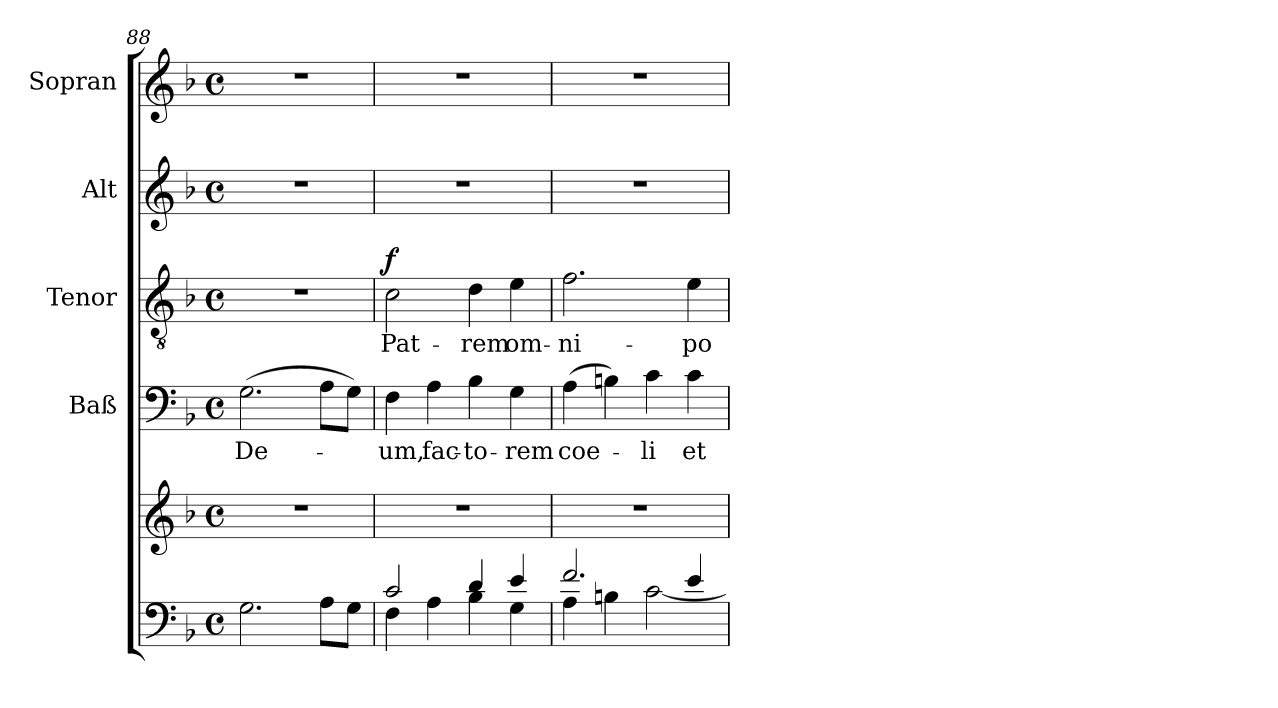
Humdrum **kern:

**kern	**kern	**kern	**text	**kern	**text	**dynam	**kern	**kern
*part5	*part5	*part4	*part4	*part3	*part3	*part3	*part2	*part1
*staff6	*staff5	*staff4	*staff4	*staff3	*staff3	*staff3	*staff2	*staff1
*	*	*I"Baß	*	*I"Tenor	*	*	*I"Alt	*I"Sopran
*	*	*I'Baß	*	*I'Ten	*	*	*I'Alt	*I'Sop
*clefF4	*clefG2	*clefF4	*	*clefGv2	*	*	*clefG2	*clefG2
*k[b-]	*k[b-]	*k[b-]	*	*k[b-]	*	*	*k[b-]	*k[b-]
*F:	*F:	*F:	*	*F:	*	*	*F:	*F:
*M4/4	*M4/4	*M4/4	*	*M4/4	*	*	*M4/4	*M4/4
*met(c)	*met(c)	*met(c)	*	*met(c)	*	*	*met(c)	*met(c)
=88	=88	=88	=88	=88	=88	=88	=88	=88
!	!	!	!LO:LY:b	!	!	!	!	!
2.G\	1r	(>2.G\	De-	1r	.	.	1r	1r
8A\L	.	8A\L	.	.	.	.	.	.
8G\J	.	8G\J)	.	.	.	.	.	.
=89	=89	=89	=89	=89	=89	=89	=89	=89
*^	*	*	*	*	*	*	*	*
!	!	!	!	!LO:LY:b	!	!LO:LY:b	!LO:DY:a	!	!
2c/	4F\	1r	4F\	-um,	2c\	Pat-	f	1r	1r
!	!	!	!	!LO:LY:b	!	!	!	!	!
.	4A\	.	4A\	fac-	.	.	.	.	.
!	!	!	!	!LO:LY:b	!	!LO:LY:b	!	!	!
4d/	4B-\	.	4B-\	-to-	4d\	-rem	.	.	.
!	!	!	!	!LO:LY:b	!	!LO:LY:b	!	!	!
4e/	4G\	.	4G\	-rem	4e\	om-	.	.	.
=90	=90	=90	=90	=90	=90	=90	=90	=90	=90
!	!	!	!	!LO:LY:b	!	!LO:LY:b	!	!	!
2.f/	4A\	1r	(>4A\	coe-	2.f\	-ni-	.	1r	1r
.	4Bn\	.	4Bn\)	.	.	.	.	.	.
!	!	!	!	!LO:LY:b	!	!	!	!	!
.	[<2c\	.	4c\	-li	.	.	.	.	.
!	!	!	!	!LO:LY:b	!	!LO:LY:b	!	!	!
4e/	.	.	4c\	et	4e\	-po-	.	.	.
*v	*v	*	*	*	*	*	*	*	*
=	=	=	=	=	=	=	=	=
*-	*-	*-	*-	*-	*-	*-	*-	*-
